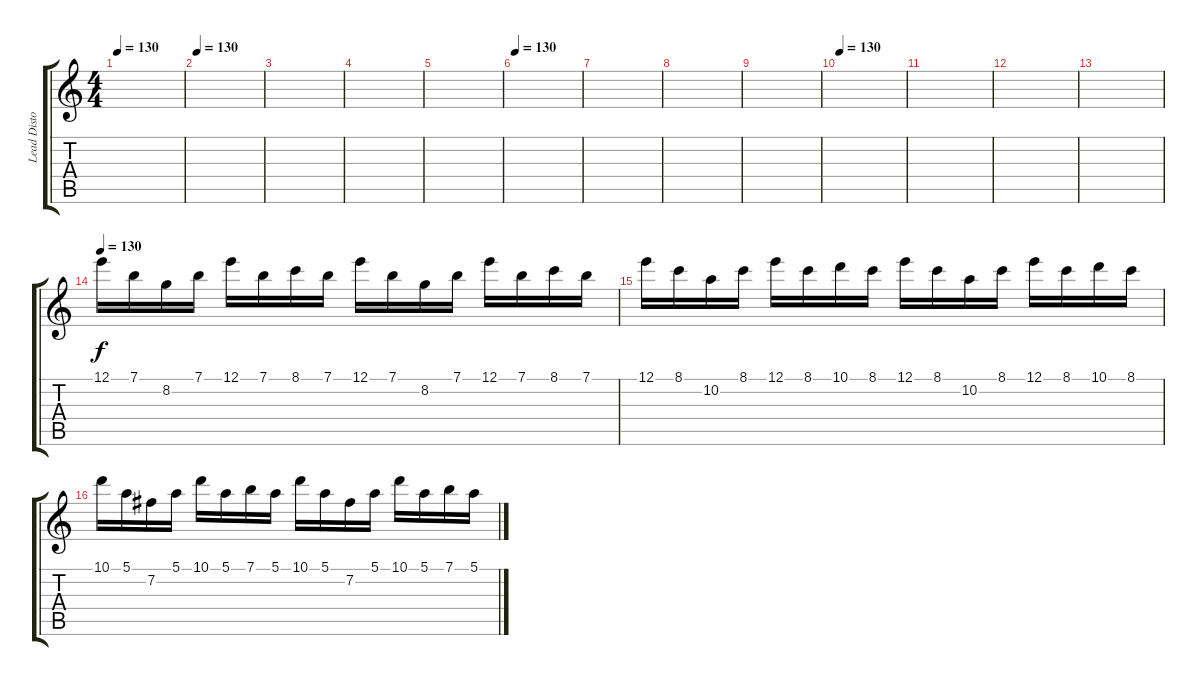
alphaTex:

\track ("Lead Distortion Guitar" "Lead Disto") {instrument distortionguitar}
\staff {score tabs}
\tuning (E4 B3 G3 D3 A2 E2) {hide}
\ts (4 4)
\tempo 130
\clef g2
\ks c
|
\tempo 130
|
|
|
|
\tempo 130
|
|
|
|
\tempo 130
|
|
|
|
\tempo 130
12.1.16 7.1.16 8.2.16 7.1.16 12.1.16 7.1.16 8.1.16 7.1.16 12.1.16 7.1.16 8.2.16 7.1.16 12.1.16 7.1.16 8.1.16 7.1.16 |
12.1.16 8.1.16 10.2.16 8.1.16 12.1.16 8.1.16 10.1.16 8.1.16 12.1.16 8.1.16 10.2.16 8.1.16 12.1.16 8.1.16 10.1.16 8.1.16 |
10.1.16 5.1.16 7.2.16 5.1.16 10.1.16 5.1.16 7.1.16 5.1.16 10.1.16 5.1.16 7.2.16 5.1.16 10.1.16 5.1.16 7.1.16 5.1.16
